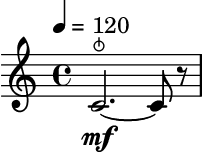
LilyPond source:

\version "2.24.2"
\language "english"
\include "lilypond-book-preamble.ly"
#(ly:set-option 'tall-page-formats 'png)
\header
{
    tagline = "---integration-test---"
}
\score
{
    \new Staff
    {
        \new Voice
        {
            {
                \tempo 4=120
                \time 4/4
                c'2.
                \mf
                ~
                \snappizzicato
                c'8
                r8
            }
        }
    }
}
